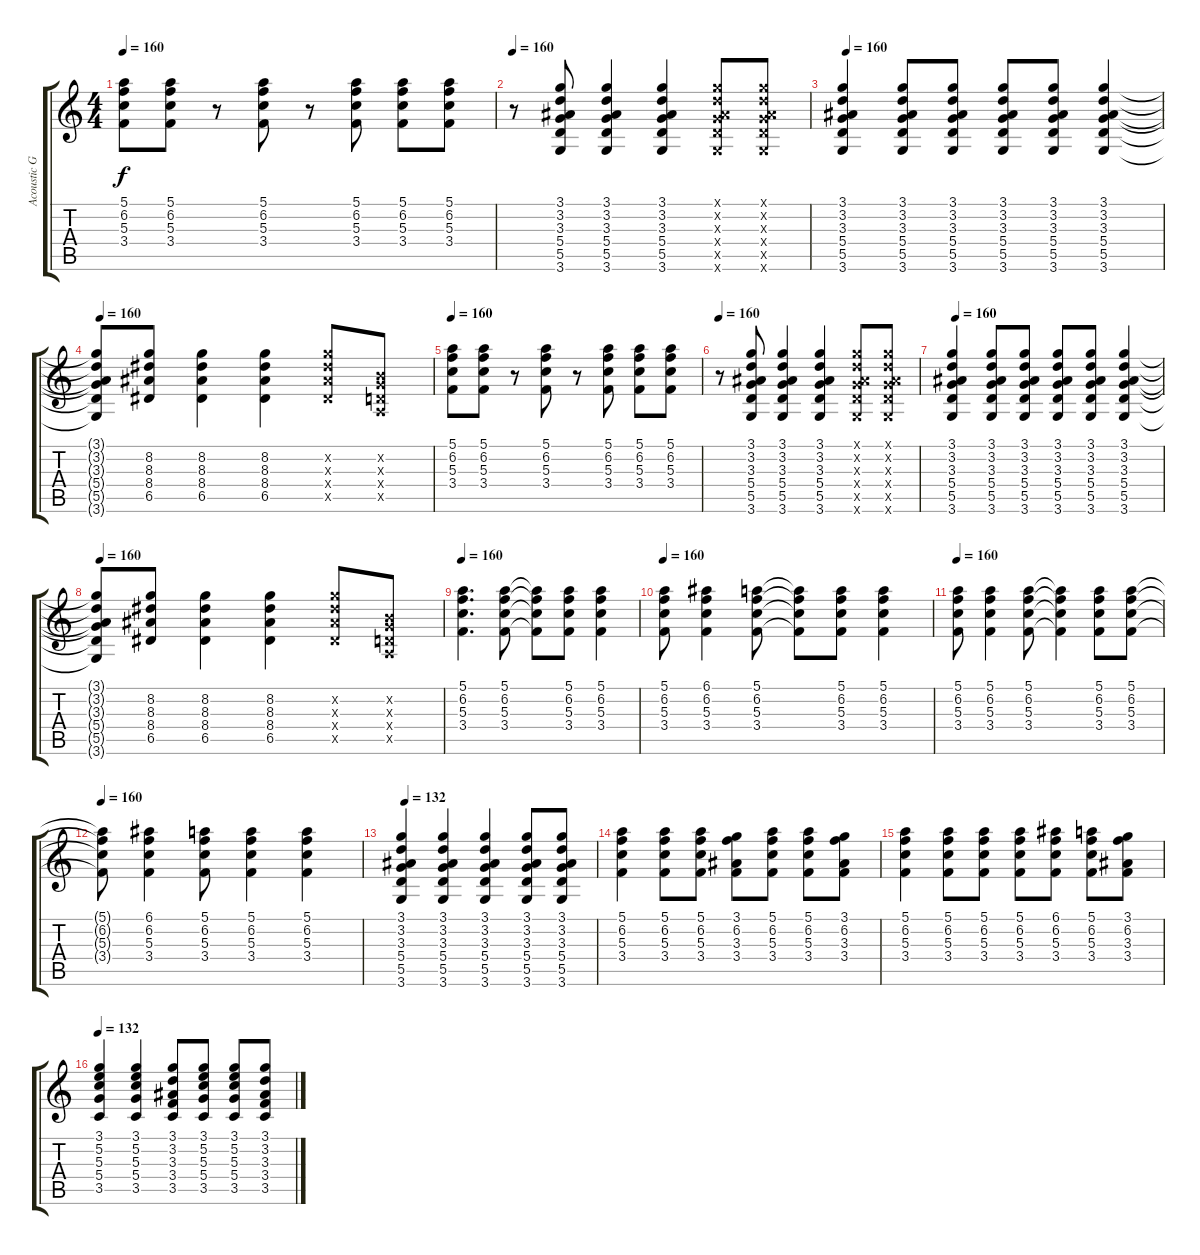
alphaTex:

\track ("Acoustic Guitar" "Acoustic G") {instrument acousticguitarsteel}
\staff {score tabs}
\tuning (E4 B3 G3 D3 A2 E2) {hide}
\ts (4 4)
\tempo 160
\clef g2
\ks c
(5.1 6.2 5.3 3.4).8{dy f} (5.1 6.2 5.3 3.4).8 r.8 (5.1 6.2 5.3 3.4).8 r.8 (5.1 6.2 5.3 3.4).8 (5.1 6.2 5.3 3.4).8 (5.1 6.2 5.3 3.4).8 |
\tempo 160
r.8 (3.1 3.2 3.3 5.4 5.5 3.6).8 (3.1 3.2 3.3 5.4 5.5 3.6).4 (3.1 3.2 3.3 5.4 5.5 3.6).4 (3.1{x} 3.2{x} 3.3{x} 5.4{x} 5.5{x} 3.6{x}).8 (3.1{x} 3.2{x} 3.3{x} 5.4{x} 5.5{x} 3.6{x}).8 |
\tempo 160
(3.1 3.2 3.3 5.4 5.5 3.6).4 (3.1 3.2 3.3 5.4 5.5 3.6).8 (3.1 3.2 3.3 5.4 5.5 3.6).8 (3.1 3.2 3.3 5.4 5.5 3.6).8 (3.1 3.2 3.3 5.4 5.5 3.6).8 (3.1 3.2 3.3 5.4 5.5 3.6).4 |
\tempo 160
(3.1{t} 3.2{t} 3.3{t} 5.4{t} 5.5{t} 3.6{t}).8 (8.2 8.3 8.4 6.5).8 (8.2 8.3 8.4 6.5).4 (8.2 8.3 8.4 6.5).4 (8.2{x} 8.3{x} 8.4{x} 6.5{x}).8 (0.2{x} 0.3{x} 0.4{x} 0.5{x}).8 |
\tempo 160
(5.1 6.2 5.3 3.4).8 (5.1 6.2 5.3 3.4).8 r.8 (5.1 6.2 5.3 3.4).8 r.8 (5.1 6.2 5.3 3.4).8 (5.1 6.2 5.3 3.4).8 (5.1 6.2 5.3 3.4).8 |
\tempo 160
r.8 (3.1 3.2 3.3 5.4 5.5 3.6).8 (3.1 3.2 3.3 5.4 5.5 3.6).4 (3.1 3.2 3.3 5.4 5.5 3.6).4 (3.1{x} 3.2{x} 3.3{x} 5.4{x} 5.5{x} 3.6{x}).8 (3.1{x} 3.2{x} 3.3{x} 5.4{x} 5.5{x} 3.6{x}).8 |
\tempo 160
(3.1 3.2 3.3 5.4 5.5 3.6).4 (3.1 3.2 3.3 5.4 5.5 3.6).8 (3.1 3.2 3.3 5.4 5.5 3.6).8 (3.1 3.2 3.3 5.4 5.5 3.6).8 (3.1 3.2 3.3 5.4 5.5 3.6).8 (3.1 3.2 3.3 5.4 5.5 3.6).4 |
\tempo 160
(3.1{t} 3.2{t} 3.3{t} 5.4{t} 5.5{t} 3.6{t}).8 (8.2 8.3 8.4 6.5).8 (8.2 8.3 8.4 6.5).4 (8.2 8.3 8.4 6.5).4 (8.2{x} 8.3{x} 8.4{x} 6.5{x}).8 (0.2{x} 0.3{x} 0.4{x} 0.5{x}).8 |
\tempo 160
(5.1 6.2 5.3 3.4).4{d} (5.1 6.2 5.3 3.4).8 (5.1{t} 6.2{t} 5.3{t} 3.4{t}).8 (5.1 6.2 5.3 3.4).8 (5.1 6.2 5.3 3.4).4 |
\tempo 160
(5.1 6.2 5.3 3.4).8 (6.1 6.2 5.3 3.4).4 (5.1 6.2 5.3 3.4).8 (5.1{t} 6.2{t} 5.3{t} 3.4{t}).8 (5.1 6.2 5.3 3.4).8 (5.1 6.2 5.3 3.4).4 |
\tempo 160
(5.1 6.2 5.3 3.4).8 (5.1 6.2 5.3 3.4).4 (5.1 6.2 5.3 3.4).8 (5.1{t} 6.2{t} 5.3{t} 3.4{t}).4 (5.1 6.2 5.3 3.4).8 (5.1 6.2 5.3 3.4).8 |
\tempo 160
(5.1{t} 6.2{t} 5.3{t} 3.4{t}).8 (6.1 6.2 5.3 3.4).4 (5.1 6.2 5.3 3.4).8 (5.1 6.2 5.3 3.4).4 (5.1 6.2 5.3 3.4).4 |
\tempo 132
(3.1 3.2 3.3 5.4 5.5 3.6).4 (3.1 3.2 3.3 5.4 5.5 3.6).4 (3.1 3.2 3.3 5.4 5.5 3.6).4 (3.1 3.2 3.3 5.4 5.5 3.6).8 (3.1 3.2 3.3 5.4 5.5 3.6).8 |
(5.1 6.2 5.3 3.4).4 (5.1 6.2 5.3 3.4).8 (5.1 6.2 5.3 3.4).8 (3.1 6.2 3.3 3.4).8 (5.1 6.2 5.3 3.4).8 (5.1 6.2 5.3 3.4).8 (3.1 6.2 3.3 3.4).8 |
(5.1 6.2 5.3 3.4).4 (5.1 6.2 5.3 3.4).8 (5.1 6.2 5.3 3.4).8 (5.1 6.2 5.3 3.4).8 (6.1 6.2 5.3 3.4).8 (5.1 6.2 5.3 3.4).8 (3.1 6.2 3.3 3.4).8 |
\tempo 132
(3.1 5.2 5.3 5.4 3.5).4 (3.1 5.2 5.3 5.4 3.5).4 (3.1 3.2 3.3 3.4 3.5).8 (3.1 5.2 5.3 5.4 3.5).8 (3.1 5.2 5.3 5.4 3.5).8 (3.1 3.2 3.3 3.4 3.5).8
